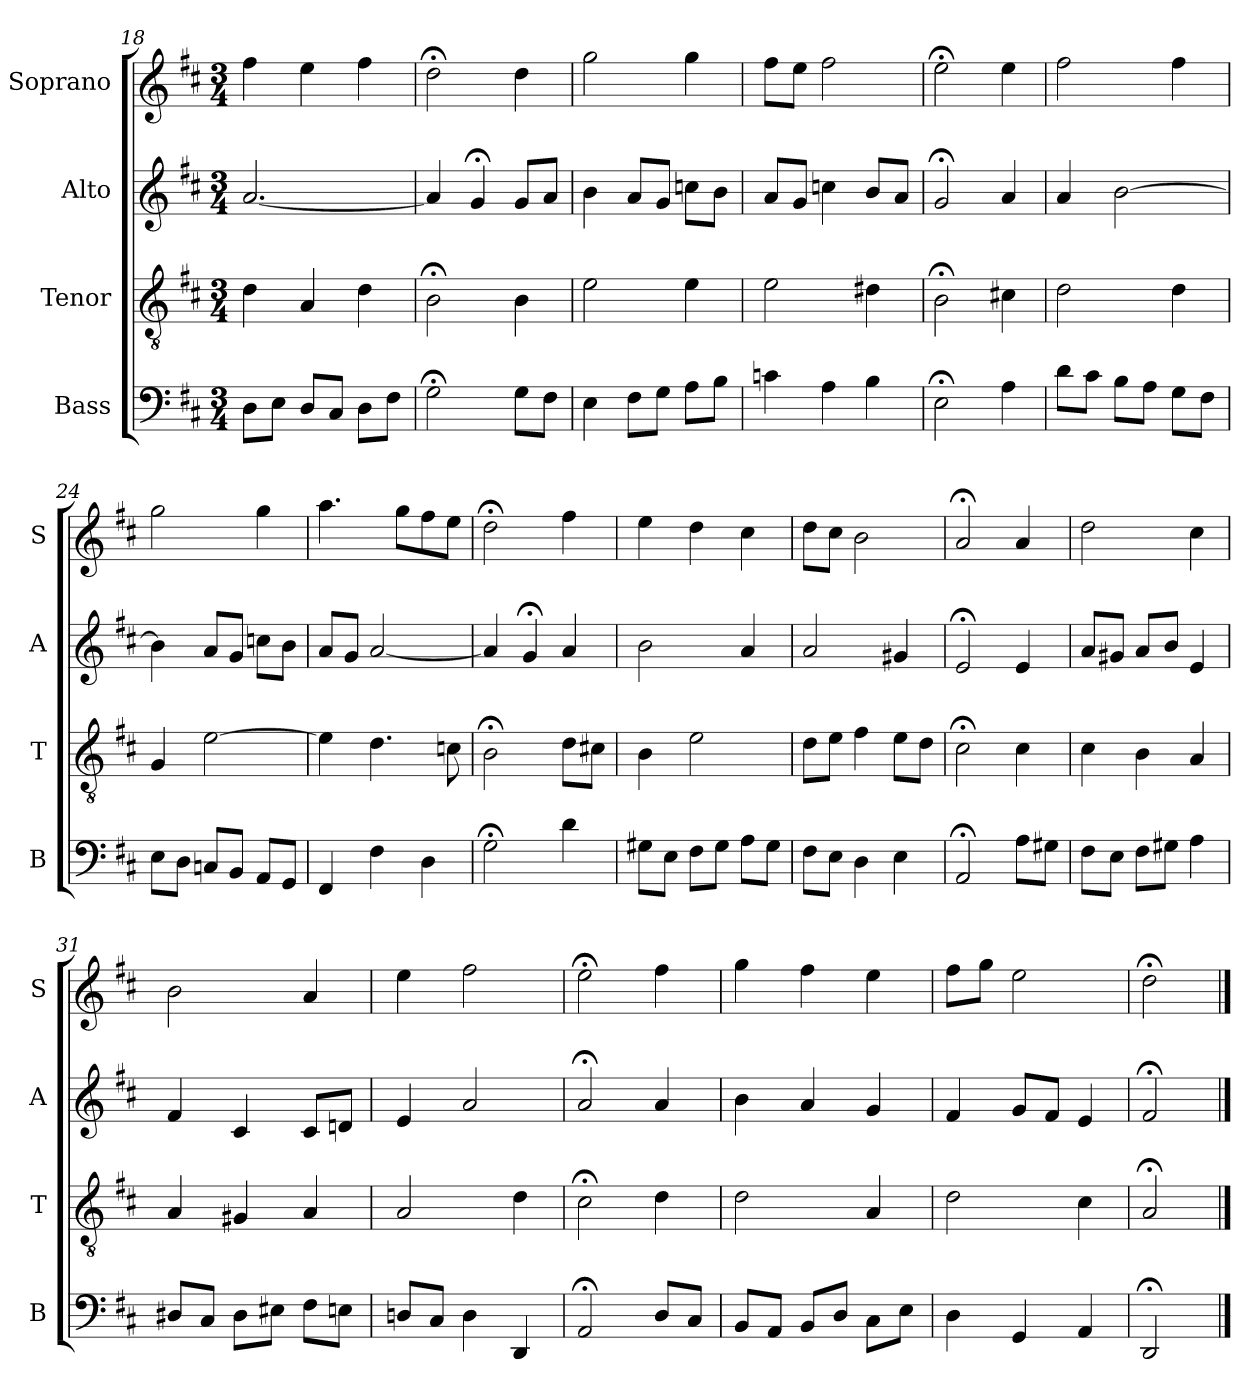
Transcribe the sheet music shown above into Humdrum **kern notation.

**kern	**kern	**kern	**kern
*part4	*part3	*part2	*part1
*staff4	*staff3	*staff2	*staff1
*I"Bass	*I"Tenor	*I"Alto	*I"Soprano
*I'B	*I'T	*I'A	*I'S
*clefF4	*clefGv2	*clefG2	*clefG2
*k[f#c#]	*k[f#c#]	*k[f#c#]	*k[f#c#]
*D:	*D:	*D:	*D:
*M3/4	*M3/4	*M3/4	*M3/4
=18	=18	=18	=18
8DL	4d	[2.a	4ff#
8EJ	.	.	.
8DL	4A	.	4ee
8C#J	.	.	.
8DL	4d	.	4ff#
8F#J	.	.	.
=19	=19	=19	=19
2G;<	2B;<	4a]	2dd;<
.	.	4g;<	.
8GL	4B	8gL	4dd
8F#J	.	8aJ	.
=20	=20	=20	=20
4E	2e	4b	2gg
8F#L	.	8aL	.
8GJ	.	8gJ	.
8AL	4e	8ccnL	4gg
8BJ	.	8bJ	.
=21	=21	=21	=21
4cn	2e	8aL	8ff#L
.	.	8gJ	8eeJ
4A	.	4ccn	2ff#
4B	4d#X	8bL	.
.	.	8aJ	.
=22	=22	=22	=22
2E;<	2B;<	2g;<	2ee;<
4Ai	4c#Xi	4a	4ee
=23	=23	=23	=23
8diL	2di	4a	2ff#
8c#J	.	.	.
8BL	.	[2b	.
8AJ	.	.	.
8GL	4d	.	4ff#
8F#J	.	.	.
=24	=24	=24	=24
8EL	4G	4b]	2gg
8DJ	.	.	.
8CnL	[2e	8aL	.
8BBJ	.	8gJ	.
8AAL	.	8ccnL	4gg
8GGJ	.	8bJ	.
=25	=25	=25	=25
4FF#	4e]	8aL	4.aa
.	.	8gJ	.
4F#	4.d	[2a	.
.	.	.	8ggL
4D	.	.	8ff#
.	8cn	.	8eeJ
=26	=26	=26	=26
2G;<i	2B;<i	4a]	2dd;<
.	.	4g;<	.
4di	8diL	4a	4ff#
.	8c#XJ	.	.
=27	=27	=27	=27
8G#XL	4B	2b	4ee
8EJ	.	.	.
8F#L	2e	.	4dd
8G#J	.	.	.
8AL	.	4a	4cc#
8G#J	.	.	.
=28	=28	=28	=28
8F#L	8dL	2a	8ddL
8EJ	8eJ	.	8cc#J
4D	4f#	.	2b
4E	8eL	4g#X	.
.	8dJ	.	.
=29	=29	=29	=29
2AA;<	2c#;<	2e;<	2a;<
8AL	4c#	4e	4a
8G#XJ	.	.	.
=30	=30	=30	=30
8F#L	4c#	8aL	2dd
8EJ	.	8g#XJ	.
8F#L	4B	8aL	.
8G#XJ	.	8bJ	.
4A	4A	4e	4cc#
=31	=31	=31	=31
8D#XL	4A	4f#	2b
8C#J	.	.	.
8D#L	4G#X	4c#	.
8E#XJ	.	.	.
8F#L	4A	8c#L	4a
8EnJ	.	8dnJ	.
=32	=32	=32	=32
8DnL	2A	4e	4ee
8C#J	.	.	.
4D	.	2a	2ff#
4DD	4d	.	.
=33	=33	=33	=33
2AA;<	2c#;<	2a;<	2ee;<
8DL	4d	4a	4ff#
8C#J	.	.	.
=34	=34	=34	=34
8BBL	2d	4b	4gg
8AAJ	.	.	.
8BBL	.	4a	4ff#
8DJ	.	.	.
8C#L	4A	4g	4ee
8EJ	.	.	.
=35	=35	=35	=35
4D	2d	4f#	8ff#L
.	.	.	8ggJ
4GG	.	8gL	2ee
.	.	8f#J	.
4AA	4c#	4e	.
=36	=36	=36	=36
2DD;<	2A;<	2f#;<	2dd;<
==	==	==	==
*-	*-	*-	*-
